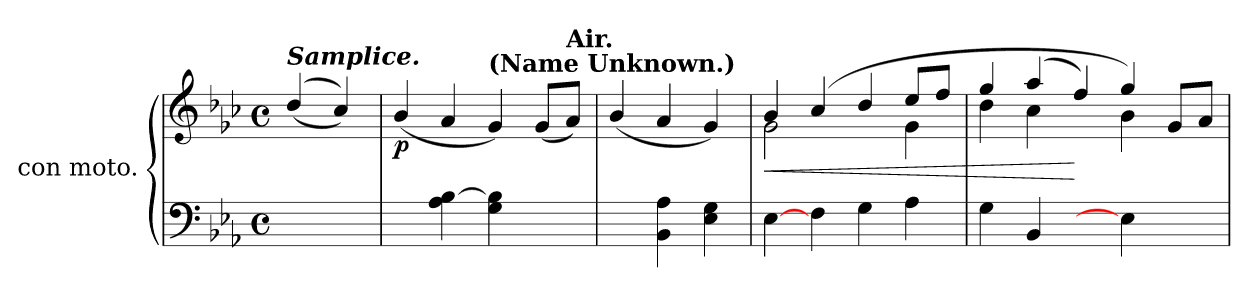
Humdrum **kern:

**kern	**kern	**dynam
*part1	*part1	*part1
*staff2	*staff1	*staff1/2
*I"con moto.	*	*
*clefF4	*clefG3	*
*k[b-e-a-]	*k[b-e-a-]	*
*M4/4	*M4/4	*
*met(c)	*met(c)	*
=	=	=
!	!LO:TX:a:Bi:t=Samplice.	!
2ryy	(<(>4b-/	.
.	4a-/))	.
=1	=1	=1
!	!	!LO:DY:b
4ryy	(<4g/	p
4A-\ [>4B-\	4f/	.
!	!LO:TX:a:B:t=(Name Unknown.)	!
4G\ 4B-\]	4e-/)	.
4ryy	(<8e-/L	.
!	!LO:TX:a:B:t=Air.	!
.	8f/J)	.
=2	=2	=2
4ryy	(<4g/	.
4BB-\ 4A-\	4f/	.
4E-\ 4G\	4e-/)	.
=3	=3	=3
*	*^	*
!	!	!	!LO:HP:b
[>4E-\	4g/	2e-\	<
4F\	(>4a-/	.	.
4G\	4b-/	4ryy	.
4A-\	8cc/L	4e-\	.
.	8dd/J	.	.
=4	=4	=4	=4
4G\	4ee-/	4b-\	.
4BB-/	(>4ff/	4a-\	.
4ryy	4dd/)	4ryy	[
4E-\]	4ee-/)	4g\	.
4ryy	8e-/L	4ryy	.
.	8f/J	.	.
*	*v	*v	*
=	=	=
*-	*-	*-
